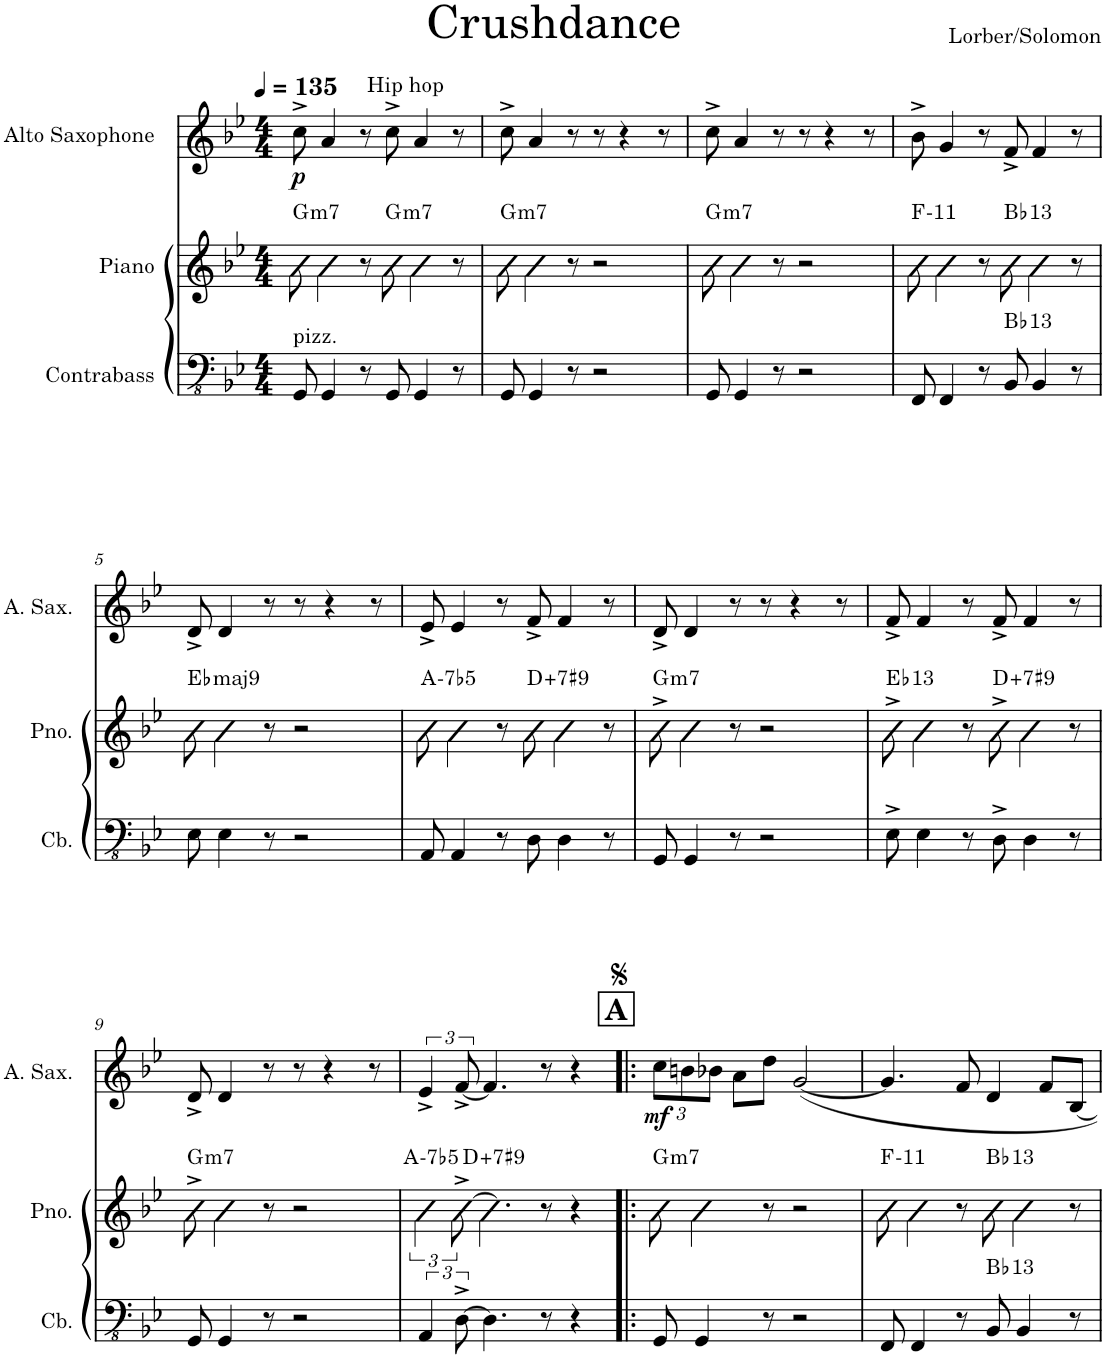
**kern	**harte	**kern	**harte	**kern	**dynam
*part3	*part3	*part2	*part2	*part1	*part1
*staff3	*	*staff2	*	*staff1	*staff1
*I"Contrabass	*	*I"Piano	*	*I"Alto Saxophone	*
*I'Cb.	*	*I'Pno.	*	*I'A. Sax.	*
*clefFv4	*	*clefG2	*	*clefG2	*
*Trd7c12	*	*	*	*Trd5c9	*
*k[b-e-]	*	*k[b-e-]	*	*k[b-e-]	*
*M4/4	*	*M4/4	*	*M4/4	*
*MM135	*	*MM135	*	*MM135	*
=1	=1	=1	=1	=1	=1
!	!	!	!	!LO:TX:a:t=Hip hop	!
!LO:TX:a:t=pizz.	!	!	!	!	!
!	!	!	!LO:H:kt=m7	!	!LO:DY:b
8GGG/	.	8g\	G:min7	8cc^\	p
4GGG/	.	4g\	.	4a/	.
8r	.	8r	.	8r	.
!	!	!	!LO:H:kt=m7	!	!
8GGG/	.	8b-\	G:min7	8cc^\	.
4GGG/	.	4b-\	.	4a/	.
8r	.	8r	.	8r	.
=2	=2	=2	=2	=2	=2
!	!	!	!LO:H:kt=m7	!	!
8GGG/	.	8g\	G:min7	8cc^\	.
4GGG/	.	4g\	.	4a/	.
8r	.	8r	.	8r	.
2r	.	2r	.	8r	.
.	.	.	.	4r	.
.	.	.	.	8r	.
=3	=3	=3	=3	=3	=3
!	!	!	!LO:H:kt=m7	!	!
8GGG/	.	8g\	G:min7	8cc^\	.
4GGG/	.	4g\	.	4a/	.
8r	.	8r	.	8r	.
2r	.	2r	.	8r	.
.	.	.	.	4r	.
.	.	.	.	8r	.
=4	=4	=4	=4	=4	=4
!	!	!	!LO:H:kt=11	!	!
8FFF/	.	8g\	F:min9(11)	8b-^\	.
4FFF/	.	4g\	.	4g/	.
8r	.	8r	.	8r	.
!	!LO:H:kt=13	!	!LO:H:kt=13	!	!
8BBB-/	Bb:9(11,13)	8b-\	Bb:9(11,13)	8f^/	.
4BBB-/	.	4b-\	.	4f/	.
8r	.	8r	.	8r	.
!!LO:LB:g=z
=5	=5	=5	=5	=5	=5
!	!	!	!LO:H:kt=maj9	!	!
8EE-\	.	8g\	Eb:maj9	8d^/	.
4EE-\	.	4g\	.	4d/	.
8r	.	8r	.	8r	.
2r	.	2r	.	8r	.
.	.	.	.	4r	.
.	.	.	.	8r	.
=6	=6	=6	=6	=6	=6
!	!	!	!LO:H:kt=-7b5	!	!
8AAA/	.	8g\	A:hdim7	8e-^/	.
4AAA/	.	4g\	.	4e-/	.
8r	.	8r	.	8r	.
!	!	!	!LO:H:kt=7	!	!
8DD\	.	8b-\	D:aug(b7,#9)	8f^/	.
4DD\	.	4g\	.	4f/	.
8r	.	8r	.	8r	.
=7	=7	=7	=7	=7	=7
!	!	!	!LO:H:kt=m7	!	!
8GGG/	.	8g^\	G:min7	8d^/	.
4GGG/	.	4g\	.	4d/	.
8r	.	8r	.	8r	.
2r	.	2r	.	8r	.
.	.	.	.	4r	.
.	.	.	.	8r	.
=8	=8	=8	=8	=8	=8
!	!	!	!LO:H:kt=13	!	!
8EE-^\	.	8g^\	Eb:9(11,13)	8f^/	.
4EE-\	.	4g\	.	4f/	.
8r	.	8r	.	8r	.
!	!	!	!LO:H:kt=7	!	!
8DD^\	.	8b-^\	D:aug(b7,#9)	8f^/	.
4DD\	.	4b-\	.	4f/	.
8r	.	8r	.	8r	.
!!LO:LB:g=z
=9	=9	=9	=9	=9	=9
!	!	!	!LO:H:kt=m7	!	!
8GGG/	.	8g^\	G:min7	8d^/	.
4GGG/	.	4g\	.	4d/	.
8r	.	8r	.	8r	.
2r	.	2r	.	8r	.
.	.	.	.	4r	.
.	.	.	.	8r	.
=10	=10	=10	=10	=10	=10
!	!	!	!LO:H:kt=-7b5	!	!
6AAA/	.	6g\	A:hdim7	6e-^/	.
!	!	!	!LO:H:kt=7	!	!
[12DD^\	.	[12g^\	D:aug(b7,#9)	[12f^/	.
4.DD\]	.	4.g\]	.	4.f/]	.
8r	.	8r	.	8r	.
4r	.	4r	.	4r	.
!!LO:REH:place=s1:a:B:cj:fs=14:t=A
=11!|:	=11!|:	=11!|:	=11!|:	=11!|:	=11!|:
*	*	*	*	*Xbrackettup	*
!	!	!	!LO:H:kt=m7	!	!LO:DY:b
8GGG/	.	8g\	G:min7	12cc\L	mf
.	.	.	.	12bn\	.
4GGG/	.	4g\	.	.	.
.	.	.	.	12b-X\J	.
.	.	.	.	8a\L	.
8r	.	8r	.	8dd\J	.
2r	.	2r	.	[2g/	.
=12	=12	=12	=12	=12	=12
!	!	!	!LO:H:kt=11	!	!
8FFF/	.	8g\	F:min9(11)	4.g/]	.
4FFF/	.	4g\	.	.	.
8r	.	8r	.	8f/	.
!	!LO:H:kt=13	!	!LO:H:kt=13	!	!
8BBB-/	Bb:9(11,13)	8b-\	Bb:9(11,13)	4d/	.
4BBB-/	.	4b-\	.	.	.
.	.	.	.	8f/L	.
8r	.	8r	.	[8B-/J	.
=	=	=	=	=	=
*-	*-	*-	*-	*-	*-
